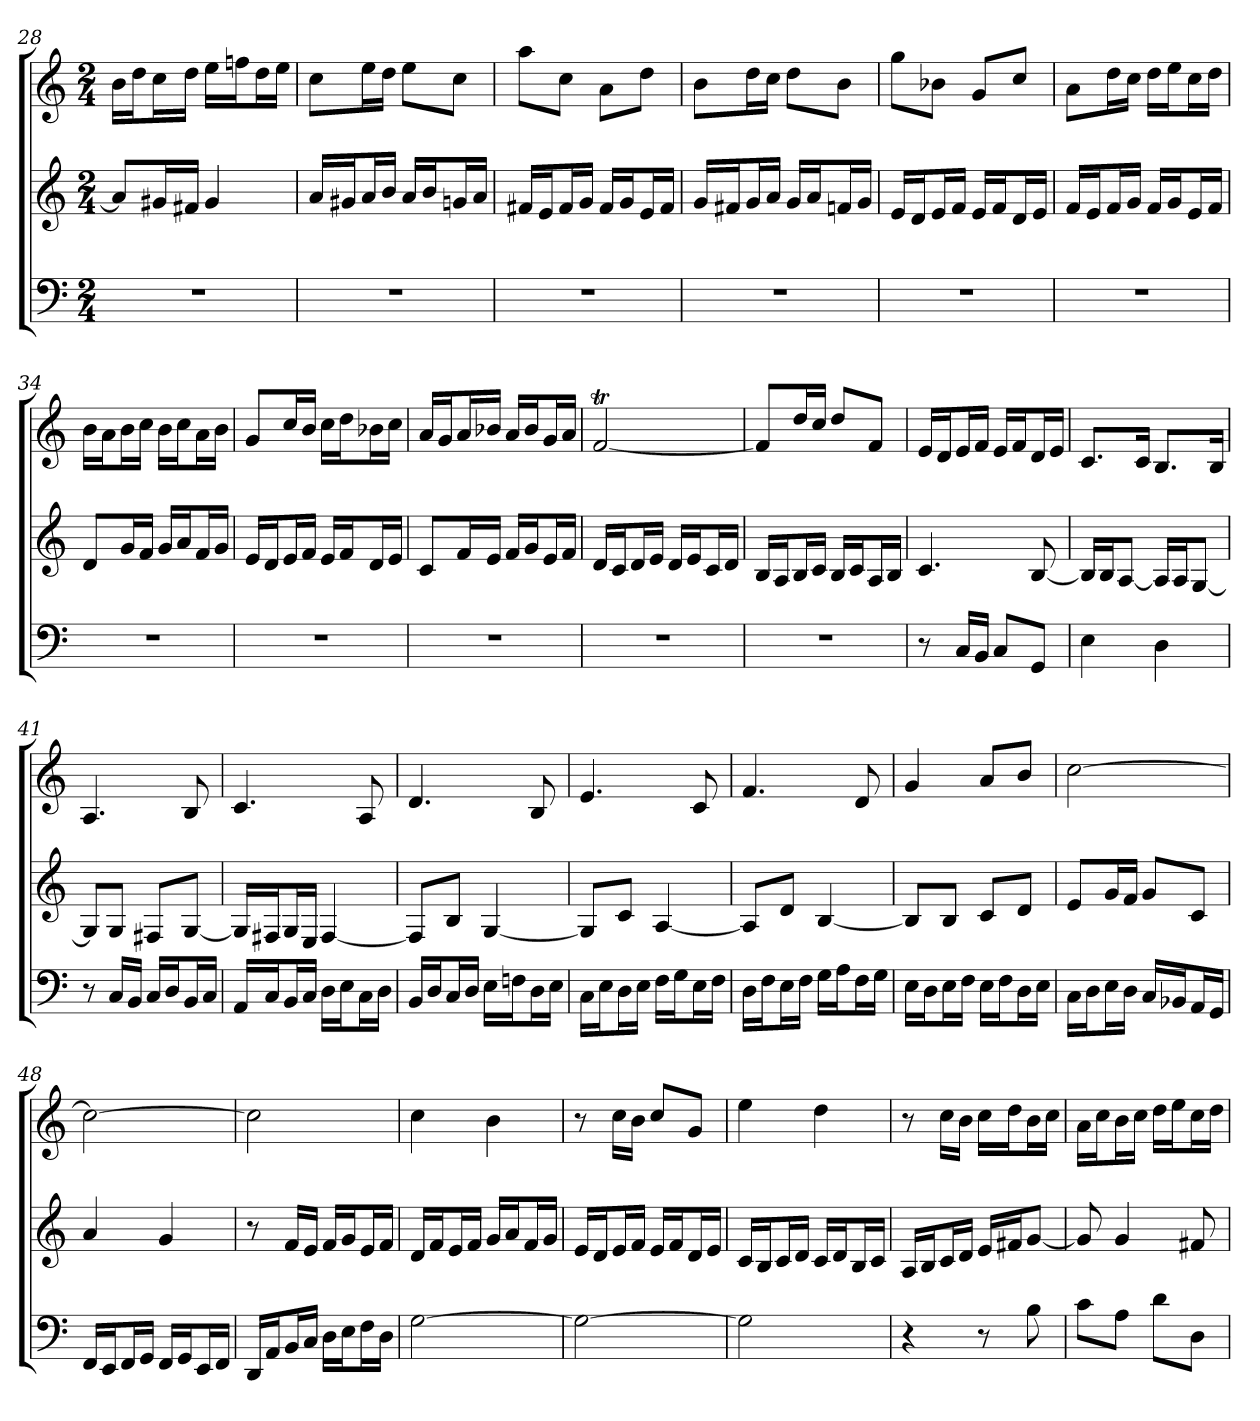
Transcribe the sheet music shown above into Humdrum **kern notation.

**kern	**kern	**kern
*part3	*part2	*part1
*staff3	*staff2	*staff1
*k[]	*k[]	*k[]
*C:	*C:	*C:
*M2/4	*M2/4	*M2/4
=28	=28	=28
2r	8aL]	16bLL
.	.	16ddJ
.	16g#XL	16ccL
.	16f#XJJ	16ddJJ
.	4g#	16eeLL
.	.	16ffnJ
.	.	16ddL
.	.	16eeJJ
=29	=29	=29
2r	16aLL	8ccL
.	16g#XJ	.
.	16aL	16eeL
.	16bJJ	16ddJJ
.	16aLL	8eeL
.	16bJ	.
.	16gnL	8ccJ
.	16aJJ	.
=30	=30	=30
2r	16f#XLL	8aaL
.	16eJ	.
.	16f#L	8ccJ
.	16gJJ	.
.	16f#LL	8aL
.	16gJ	.
.	16eL	8ddJ
.	16f#JJ	.
=31	=31	=31
2r	16gLL	8bL
.	16f#XJ	.
.	16gL	16ddL
.	16aJJ	16ccJJ
.	16gLL	8ddL
.	16aJ	.
.	16fnL	8bJ
.	16gJJ	.
=32	=32	=32
2r	16eLL	8ggL
.	16dJ	.
.	16eL	8b-XJ
.	16fJJ	.
.	16eLL	8gL
.	16fJ	.
.	16dL	8ccJ
.	16eJJ	.
=33	=33	=33
2r	16fLL	8aL
.	16eJ	.
.	16fL	16ddL
.	16gJJ	16ccJJ
.	16fLL	16ddLL
.	16gJ	16eeJ
.	16eL	16ccL
.	16fJJ	16ddJJ
=34	=34	=34
2r	8dL	16bLL
.	.	16aJ
.	16gL	16bL
.	16fJJ	16ccJJ
.	16gLL	16bLL
.	16aJ	16ccJ
.	16fL	16aL
.	16gJJ	16bJJ
=35	=35	=35
2r	16eLL	8gL
.	16dJ	.
.	16eL	16ccL
.	16fJJ	16bJJ
.	16eLL	16ccLL
.	16fJ	16ddJ
.	16dL	16b-XL
.	16eJJ	16ccJJ
=36	=36	=36
2r	8cL	16aLL
.	.	16gJ
.	16fL	16aL
.	16eJJ	16b-XJJ
.	16fLL	16aLL
.	16gJ	16b-J
.	16eL	16gL
.	16fJJ	16aJJ
=37	=37	=37
2r	16dLL	[2fT
.	16cJ	.
.	16dL	.
.	16eJJ	.
.	16dLL	.
.	16eJ	.
.	16cL	.
.	16dJJ	.
=38	=38	=38
2r	16BLL	8fL]
.	16AJ	.
.	16BL	16ddL
.	16cJJ	16ccJJ
.	16BLL	8ddL
.	16cJ	.
.	16AL	8fJ
.	16BJJ	.
=39	=39	=39
8r	4.c	16eLL
.	.	16dJ
16CLL	.	16eL
16BBJJ	.	16fJJ
8CL	.	16eLL
.	.	16fJ
8GGJ	[8B	16dL
.	.	16eJJ
=40	=40	=40
4E	16BLL]	8.cL
.	16BJ	.
.	[8AJ	.
.	.	16cJk
4D	16ALL]	8.BL
.	16AJ	.
.	[8GJ	.
.	.	16BJk
=41	=41	=41
8r	8GL]	4.A
16CLL	8GJ	.
16BBJJ	.	.
16CLL	8F#XL	.
16DJ	.	.
16BBL	[8GJ	8B
16CJJ	.	.
=42	=42	=42
16AALL	16GLL]	4.c
16CJ	16F#XJ	.
16BBL	16GL	.
16CJJ	16EJJ	.
16DLL	[4F#	.
16EJ	.	.
16CL	.	8A
16DJJ	.	.
=43	=43	=43
16BBLL	8F#L]	4.d
16DJ	.	.
16CL	8BJ	.
16DJJ	.	.
16ELL	[4G	.
16FnJ	.	.
16DL	.	8B
16EJJ	.	.
=44	=44	=44
16CLL	8GL]	4.e
16EJ	.	.
16DL	8cJ	.
16EJJ	.	.
16FLL	[4A	.
16GJ	.	.
16EL	.	8c
16FJJ	.	.
=45	=45	=45
16DLL	8AL]	4.f
16FJ	.	.
16EL	8dJ	.
16FJJ	.	.
16GLL	[4B	.
16AJ	.	.
16FL	.	8d
16GJJ	.	.
=46	=46	=46
16ELL	8BL]	4g
16DJ	.	.
16EL	8BJ	.
16FJJ	.	.
16ELL	8cL	8aL
16FJ	.	.
16DL	8dJ	8bJ
16EJJ	.	.
=47	=47	=47
16CLL	8eL	[2cc
16DJ	.	.
16EL	16gL	.
16DJJ	16fJJ	.
16CLL	8gL	.
16BB-XJ	.	.
16AAL	8cJ	.
16GGJJ	.	.
=48	=48	=48
16FFLL	4a	2cc_
16EEJ	.	.
16FFL	.	.
16GGJJ	.	.
16FFLL	4g	.
16GGJ	.	.
16EEL	.	.
16FFJJ	.	.
=49	=49	=49
16DDLL	8r	2cc]
16AAJ	.	.
16BBL	16fLL	.
16CJJ	16eJJ	.
16DLL	16fLL	.
16EJ	16gJ	.
16FL	16eL	.
16DJJ	16fJJ	.
=50	=50	=50
[2G	16dLL	4cc
.	16fJ	.
.	16eL	.
.	16fJJ	.
.	16gLL	4b
.	16aJ	.
.	16fL	.
.	16gJJ	.
=51	=51	=51
2G_	16eLL	8r
.	16dJ	.
.	16eL	16ccLL
.	16fJJ	16bJJ
.	16eLL	8ccL
.	16fJ	.
.	16dL	8gJ
.	16eJJ	.
=52	=52	=52
2G]	16cLL	4ee
.	16BJ	.
.	16cL	.
.	16dJJ	.
.	16cLL	4dd
.	16dJ	.
.	16BL	.
.	16cJJ	.
=53	=53	=53
4r	16ALL	8r
.	16BJ	.
.	16cL	16ccLL
.	16dJJ	16bJJ
8r	16eLL	16ccLL
.	16f#XJ	16ddJ
8B	[8gJ	16bL
.	.	16ccJJ
=54	=54	=54
8cL	8g]	16aLL
.	.	16ccJ
8AJ	4g	16bL
.	.	16ccJJ
8dL	.	16ddLL
.	.	16eeJ
8DJ	8f#X	16ccL
.	.	16ddJJ
=	=	=
*-	*-	*-
